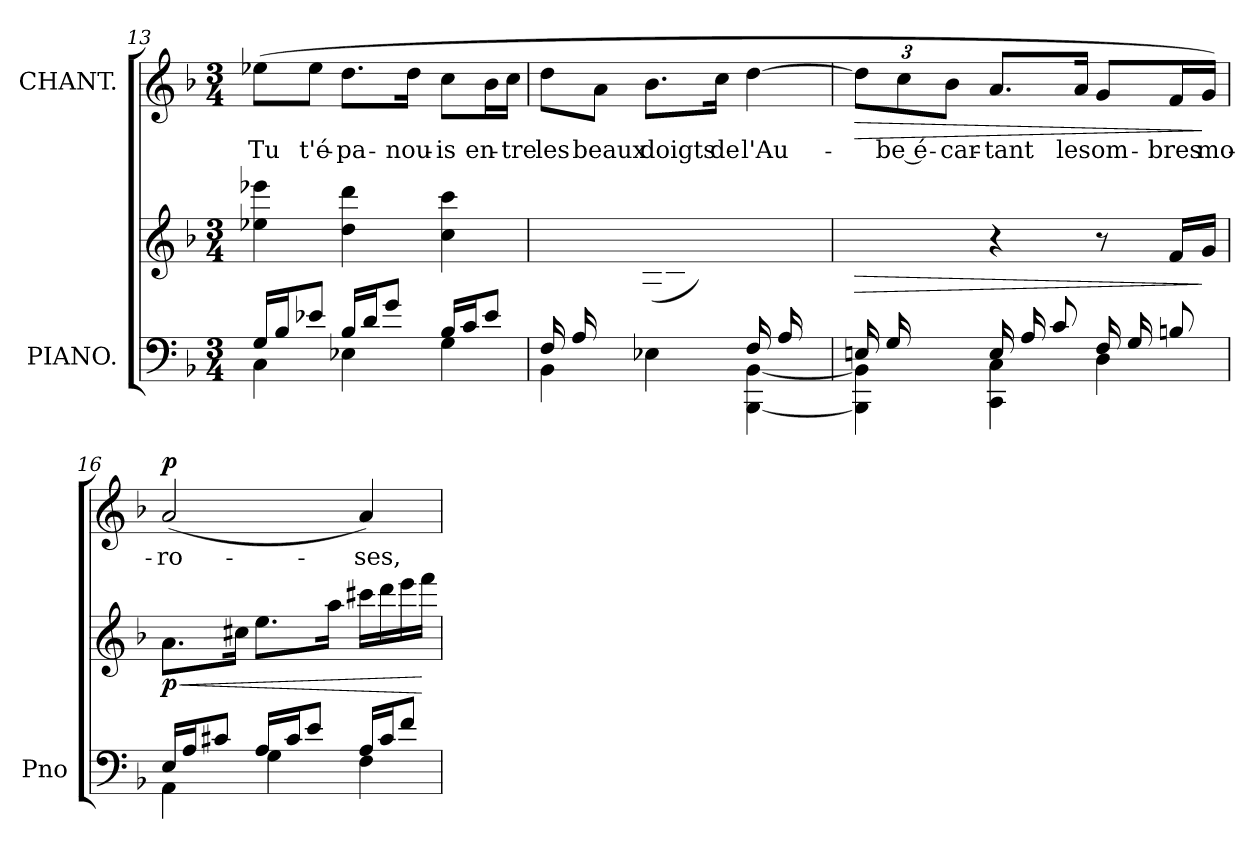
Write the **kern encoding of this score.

**kern	**kern	**dynam	**kern	**text	**dynam
*part2	*part2	*part2	*part1	*part1	*part1
*staff3	*staff2	*staff2/3	*staff1	*staff1	*staff1
*I"PIANO.	*	*	*I"CHANT.	*	*
*I'Pno	*	*	*	*	*
*clefF4	*clefG2	*	*clefG2	*	*
*k[b-]	*k[b-]	*	*k[b-]	*	*
*M3/4	*M3/4	*	*M3/4	*	*
=13	=13	=13	=13	=13	=13
*^	*	*	*	*	*
16G/LL	4C\	4ee-X\ 4eee-X\	.	(8ee-X\L	Tu	.
16B-/J	.	.	.	.	.	.
8e-X/J	.	.	.	8ee-\J	t'é-	.
16B-/LL	4E-X\	4dd\ 4ddd\	.	8.dd\L	-pa-	.
16d/J	.	.	.	.	.	.
8g/J	.	.	.	.	.	.
.	.	.	.	16dd\Jk	-nou-	.
16B-/LL	4G\	4cc\ 4ccc\	.	8cc\L	-is	.
16c/J	.	.	.	.	.	.
8e-/J	.	.	.	16b-\L	en-	.
.	.	.	.	16cc\JJ	-tre	.
=14	=14	=14	=14	=14	=14	=14
*	*	*^	*	*	*	*
(16F/LL	4BB-\	2.ryy	8ryy	.	8dd\L	les	.
16A/J	.	.	.	.	.	.	.
4.ryy	.	.	8d/J)	.	8a\J	beaux	.
.	4E-X\	.	(<16G/LL	.	8.b-\L	doigts	.
.	.	.	16B-/J	.	.	.	.
.	.	.	8d/J)	.	.	.	.
.	.	.	.	.	16cc\Jk	de	.
(16F/LL	[4BBB-\ [4BB-\	.	8ryy	.	[4dd\	l'Au-	.
16A/J	.	.	.	.	.	.	.
8ryy	.	.	8d/J)	.	.	.	.
=15	=15	=15	=15	=15	=15	=15	=15
!	!	!	!	!LO:HP:b	!	!	!
*	*	*	*	*	*Xbrackettup	*	*
!	!	!	!	!	!	!	!LO:HP:b
(16En/LL	4BBB-\] 4BB-\]	4ryy	8ryy	>	12dd\L]	.	>
16G/J	.	.	.	.	.	.	.
.	.	.	.	.	12cc\	-be é-	.
8ryy	.	.	8d/J)	.	.	.	.
.	.	.	.	.	12b-\J	-car-	.
16E/LL	4CC\ 4C\	4r	2ryy	.	8.a/L	-tant	.
16A/J	.	.	.	.	.	.	.
8c/J	.	.	.	.	.	.	.
.	.	.	.	.	16a/Jk	les	.
16F/LL	4D\	8r	.	.	8g/L	om-	.
16G/J	.	.	.	.	.	.	.
8Bn/J	.	16f/LL	.	.	16f/L	-bres	.
.	.	16g/JJ	.	]	16g/JJ)	mo-	]
*	*	*v	*v	*	*	*	*
=16	=16	=16	=16	=16	=16	=16
!	!	!	!LO:HP:b	!	!	!
!	!	!	!LO:DY:n=1:b	!	!	!LO:DY:a
16E/LL	4AA\	8.a\L	< p	(2a/	-ro-	p
16A/J	.	.	.	.	.	.
8c#X/J	.	.	.	.	.	.
.	.	16cc#X\Jk	.	.	.	.
16A/LL	4G\	8.ee\L	.	.	.	.
16c#/J	.	.	.	.	.	.
8e/J	.	.	.	.	.	.
.	.	16aa\Jk	.	.	.	.
16A/LL	4F\	16ccc#X\LL	.	4a/)	-ses,	.
16c#/J	.	16ddd\	.	.	.	.
8f/J	.	16eee\	.	.	.	.
.	.	16fff\JJ	[	.	.	.
*v	*v	*	*	*	*	*
=	=	=	=	=	=
*-	*-	*-	*-	*-	*-
